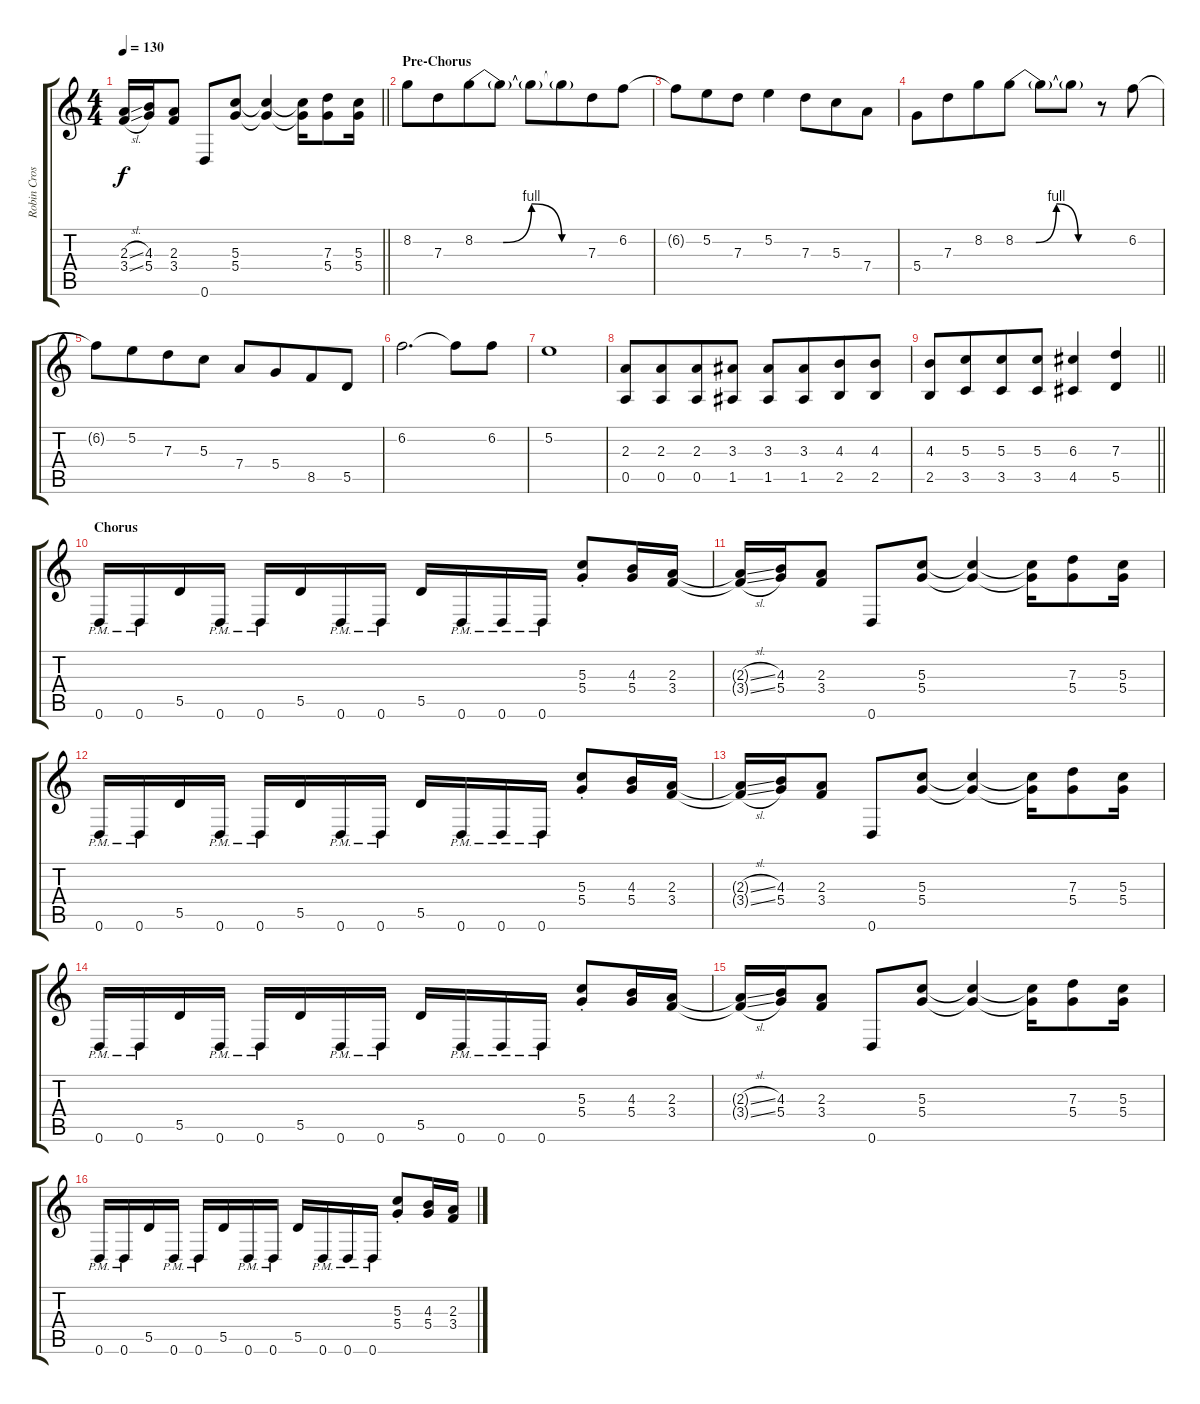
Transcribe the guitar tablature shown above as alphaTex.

\track ("Robin Crosby - Rhytm Guitar" "Robin Cros") {instrument overdrivenguitar}
\staff {score tabs}
\tuning (E4 B3 G3 D3 A2 D2) {hide}
\ts (4 4)
\tempo 130
\clef g2
\barLineRight lightlight
\ks c
(2.3{sl t} 3.4{sl t}).16{dy f} (4.3 5.4).16 (2.3 3.4).8 0.6.8 (5.3 5.4).8 (5.3{t} 5.4{t}).4 (5.3{t} 5.4{t}).16 (7.3 5.4).8 (5.3 5.4).16 |
\section ("" "Pre-Chorus")
8.2.8 7.3.8{beam merge} 8.2{be (custom 0 0 15 0 30 4 46 0 60 0)}.8 8.2{t}.8 8.2{t}.8 8.2{t}.8{beam merge} 7.3.8 6.2.8 |
6.2{t}.8 5.2.8{beam merge} 7.3.8 5.2.4 7.3.8{beam merge} 5.3.8 7.4.8 |
5.4.8 7.3.8{beam merge} 8.2.8{beam merge} 8.2{be (custom 0 0 15 0 30 4 46 0 60 0)}.8 8.2{t}.8 8.2{t}.8 r.8 6.2.8 |
6.2{t}.8 5.2.8{beam merge} 7.3.8 5.3.8 7.4.8 5.4.8{beam merge} 8.5.8 5.5.8 |
6.2.2{d} 6.2{t}.8 6.2.8 |
5.2.1 |
(2.3 0.5).8 (2.3 0.5).8{beam merge} (2.3 0.5).8 (3.3 1.5).8 (3.3 1.5).8 (3.3 1.5).8{beam merge} (4.3 2.5).8 (4.3 2.5).8 |
\barLineRight lightlight
(4.3 2.5).8 (5.3 3.5).8{beam merge} (5.3 3.5).8 (5.3 3.5).8 (6.3 4.5).4 (7.3 5.5).4 |
\section ("" "Chorus")
0.6{pm}.16 0.6{pm}.16 5.5.16 0.6{pm}.16 0.6{pm}.16 5.5.16 0.6{pm}.16 0.6{pm}.16 5.5.16 0.6{pm}.16 0.6{pm}.16 0.6{pm}.16 (5.3{st} 5.4{st}).8 (4.3 5.4).16 (2.3 3.4).16 |
(2.3{sl t} 3.4{sl t}).16 (4.3 5.4).16 (2.3 3.4).8 0.6.8 (5.3 5.4).8 (5.3{t} 5.4{t}).4 (5.3{t} 5.4{t}).16 (7.3 5.4).8 (5.3 5.4).16 |
0.6{pm}.16 0.6{pm}.16 5.5.16 0.6{pm}.16 0.6{pm}.16 5.5.16 0.6{pm}.16 0.6{pm}.16 5.5.16 0.6{pm}.16 0.6{pm}.16 0.6{pm}.16 (5.3{st} 5.4{st}).8 (4.3 5.4).16 (2.3 3.4).16 |
(2.3{sl t} 3.4{sl t}).16 (4.3 5.4).16 (2.3 3.4).8 0.6.8 (5.3 5.4).8 (5.3{t} 5.4{t}).4 (5.3{t} 5.4{t}).16 (7.3 5.4).8 (5.3 5.4).16 |
0.6{pm}.16 0.6{pm}.16 5.5.16 0.6{pm}.16 0.6{pm}.16 5.5.16 0.6{pm}.16 0.6{pm}.16 5.5.16 0.6{pm}.16 0.6{pm}.16 0.6{pm}.16 (5.3{st} 5.4{st}).8 (4.3 5.4).16 (2.3 3.4).16 |
(2.3{sl t} 3.4{sl t}).16 (4.3 5.4).16 (2.3 3.4).8 0.6.8 (5.3 5.4).8 (5.3{t} 5.4{t}).4 (5.3{t} 5.4{t}).16 (7.3 5.4).8 (5.3 5.4).16 |
0.6{pm}.16 0.6{pm}.16 5.5.16 0.6{pm}.16 0.6{pm}.16 5.5.16 0.6{pm}.16 0.6{pm}.16 5.5.16 0.6{pm}.16 0.6{pm}.16 0.6{pm}.16 (5.3{st} 5.4{st}).8 (4.3 5.4).16 (2.3 3.4).16
